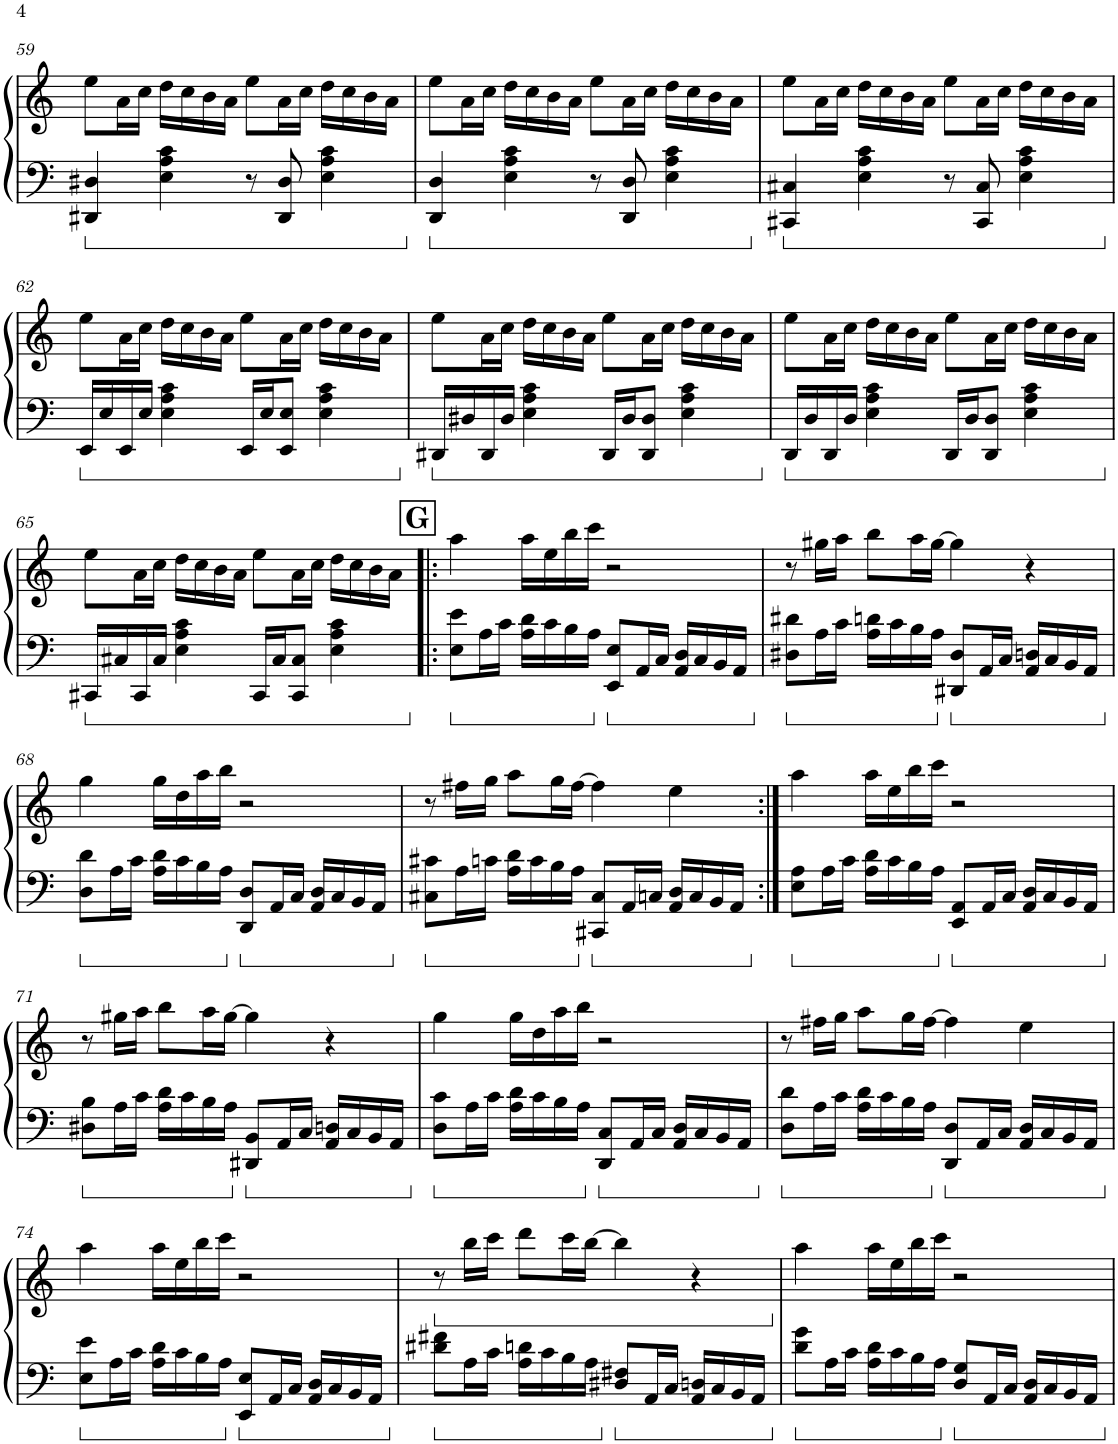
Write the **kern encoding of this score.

**kern	**kern
*part1	*part1
*staff2	*staff1
*I"Piano	*
*I'Pno.	*
!!LO:PB:g=z
*clefG2	*clefG2
*k[]	*k[]
*M4/4	*M4/4
=59	=59
4DD#X/ 4D#X/	8ee\L
.	16a\L
.	16cc\JJ
4E\ 4A\ 4c\	16dd\LL
.	16cc\
.	16b\
.	16a\JJ
8r	8ee\L
8DD#/ 8D#/	16a\L
.	16cc\JJ
4E\ 4A\ 4c\	16dd\LL
.	16cc\
.	16b\
.	16a\JJ
=60	=60
4DD/ 4D/	8ee\L
.	16a\L
.	16cc\JJ
4E\ 4A\ 4c\	16dd\LL
.	16cc\
.	16b\
.	16a\JJ
8r	8ee\L
8DD/ 8D/	16a\L
.	16cc\JJ
4E\ 4A\ 4c\	16dd\LL
.	16cc\
.	16b\
.	16a\JJ
=61	=61
4CC#X/ 4C#X/	8ee\L
.	16a\L
.	16cc\JJ
4E\ 4A\ 4c\	16dd\LL
.	16cc\
.	16b\
.	16a\JJ
8r	8ee\L
8CC#/ 8C#/	16a\L
.	16cc\JJ
4E\ 4A\ 4c\	16dd\LL
.	16cc\
.	16b\
.	16a\JJ
!!LO:LB:g=z
=62	=62
16EE/LL	8ee\L
16E/	.
16EE/	16a\L
16E/JJ	16cc\JJ
4E\ 4A\ 4c\	16dd\LL
.	16cc\
.	16b\
.	16a\JJ
16EE/LL	8ee\L
16E/J	.
8EE/ 8E/J	16a\L
.	16cc\JJ
4E\ 4A\ 4c\	16dd\LL
.	16cc\
.	16b\
.	16a\JJ
=63	=63
16DD#X/LL	8ee\L
16D#X/	.
16DD#/	16a\L
16D#/JJ	16cc\JJ
4E\ 4A\ 4c\	16dd\LL
.	16cc\
.	16b\
.	16a\JJ
16DD#/LL	8ee\L
16D#/J	.
8DD#/ 8D#/J	16a\L
.	16cc\JJ
4E\ 4A\ 4c\	16dd\LL
.	16cc\
.	16b\
.	16a\JJ
=64	=64
16DD/LL	8ee\L
16D/	.
16DD/	16a\L
16D/JJ	16cc\JJ
4E\ 4A\ 4c\	16dd\LL
.	16cc\
.	16b\
.	16a\JJ
16DD/LL	8ee\L
16D/J	.
8DD/ 8D/J	16a\L
.	16cc\JJ
4E\ 4A\ 4c\	16dd\LL
.	16cc\
.	16b\
.	16a\JJ
!!LO:LB:g=z
=65	=65
16CC#X/LL	8ee\L
16C#X/	.
16CC#/	16a\L
16C#/JJ	16cc\JJ
4E\ 4A\ 4c\	16dd\LL
.	16cc\
.	16b\
.	16a\JJ
16CC#/LL	8ee\L
16C#/J	.
8CC#/ 8C#/J	16a\L
.	16cc\JJ
4E\ 4A\ 4c\	16dd\LL
.	16cc\
.	16b\
.	16a\JJ
!!LO:REH:place=s1:a:B:cj:fs=14:t=G
=66!|:	=66!|:
8E\ 8e\L	4aa\
16A\L	.
16c\JJ	.
16A\ 16d\LL	16aa\LL
16c\	16ee\
16B\	16bb\
16A\JJ	16ccc\JJ
8EE/ 8E/L	2r
16AA/L	.
16C/JJ	.
16AA/ 16D/LL	.
16C/	.
16BB/	.
16AA/JJ	.
=67	=67
8D#X\ 8d#X\L	8r
16A\L	16gg#X\LL
16c\JJ	16aa\JJ
16A\ 16dn\LL	8bb\L
16c\	.
16B\	16aa\L
16A\JJ	[16gg#\JJ
8DD#X/ 8D#/L	4gg#\]
16AA/L	.
16C/JJ	.
16AA/ 16Dn/LL	4r
16C/	.
16BB/	.
16AA/JJ	.
!!LO:LB:g=z
=68	=68
8D\ 8d\L	4gg\
16A\L	.
16c\JJ	.
16A\ 16d\LL	16gg\LL
16c\	16dd\
16B\	16aa\
16A\JJ	16bb\JJ
8DD/ 8D/L	2r
16AA/L	.
16C/JJ	.
16AA/ 16D/LL	.
16C/	.
16BB/	.
16AA/JJ	.
=69	=69
8C#X\ 8c#X\L	8r
16A\L	16ff#X\LL
16cn\JJ	16gg\JJ
16A\ 16d\LL	8aa\L
16c\	.
16B\	16gg\L
16A\JJ	[16ff#\JJ
8CC#X/ 8C#/L	4ff#\]
16AA/L	.
16Cn/JJ	.
16AA/ 16D/LL	4ee\
16C/	.
16BB/	.
16AA/JJ	.
=70:|!	=70:|!
8E\ 8A\L	4aa\
16A\L	.
16c\JJ	.
16A\ 16d\LL	16aa\LL
16c\	16ee\
16B\	16bb\
16A\JJ	16ccc\JJ
8EE/ 8AA/L	2r
16AA/L	.
16C/JJ	.
16AA/ 16D/LL	.
16C/	.
16BB/	.
16AA/JJ	.
!!LO:LB:g=z
=71	=71
8D#X\ 8B\L	8r
16A\L	16gg#X\LL
16c\JJ	16aa\JJ
16A\ 16d\LL	8bb\L
16c\	.
16B\	16aa\L
16A\JJ	[16gg#\JJ
8DD#X/ 8BB/L	4gg#\]
16AA/L	.
16C/JJ	.
16AA/ 16Dn/LL	4r
16C/	.
16BB/	.
16AA/JJ	.
=72	=72
8D\ 8c\L	4gg\
16A\L	.
16c\JJ	.
16A\ 16d\LL	16gg\LL
16c\	16dd\
16B\	16aa\
16A\JJ	16bb\JJ
8DD/ 8C/L	2r
16AA/L	.
16C/JJ	.
16AA/ 16D/LL	.
16C/	.
16BB/	.
16AA/JJ	.
=73	=73
8D\ 8d\L	8r
16A\L	16ff#X\LL
16c\JJ	16gg\JJ
16A\ 16d\LL	8aa\L
16c\	.
16B\	16gg\L
16A\JJ	[16ff#\JJ
8DD/ 8D/L	4ff#\]
16AA/L	.
16C/JJ	.
16AA/ 16D/LL	4ee\
16C/	.
16BB/	.
16AA/JJ	.
!!LO:LB:g=z
=74	=74
8E\ 8e\L	4aa\
16A\L	.
16c\JJ	.
16A\ 16d\LL	16aa\LL
16c\	16ee\
16B\	16bb\
16A\JJ	16ccc\JJ
8EE/ 8E/L	2r
16AA/L	.
16C/JJ	.
16AA/ 16D/LL	.
16C/	.
16BB/	.
16AA/JJ	.
=75	=75
*	*ped
8d#X\ 8f#X\L	8r
16A\L	16bb\LL
16c\JJ	16ccc\JJ
16A\ 16dn\LL	8ddd\L
16c\	.
16B\	16ccc\L
16A\JJ	[16bb\JJ
8D#X/ 8F#X/L	4bb\]
16AA/L	.
16C/JJ	.
16AA/ 16Dn/LL	4r
16C/	.
16BB/	.
16AA/JJ	.
=76	=76
*	*Xped
8d\ 8g\L	4aa\
16A\L	.
16c\JJ	.
16A\ 16d\LL	16aa\LL
16c\	16ee\
16B\	16bb\
16A\JJ	16ccc\JJ
8D/ 8G/L	2r
16AA/L	.
16C/JJ	.
16AA/ 16D/LL	.
16C/	.
16BB/	.
16AA/JJ	.
=	=
*-	*-
